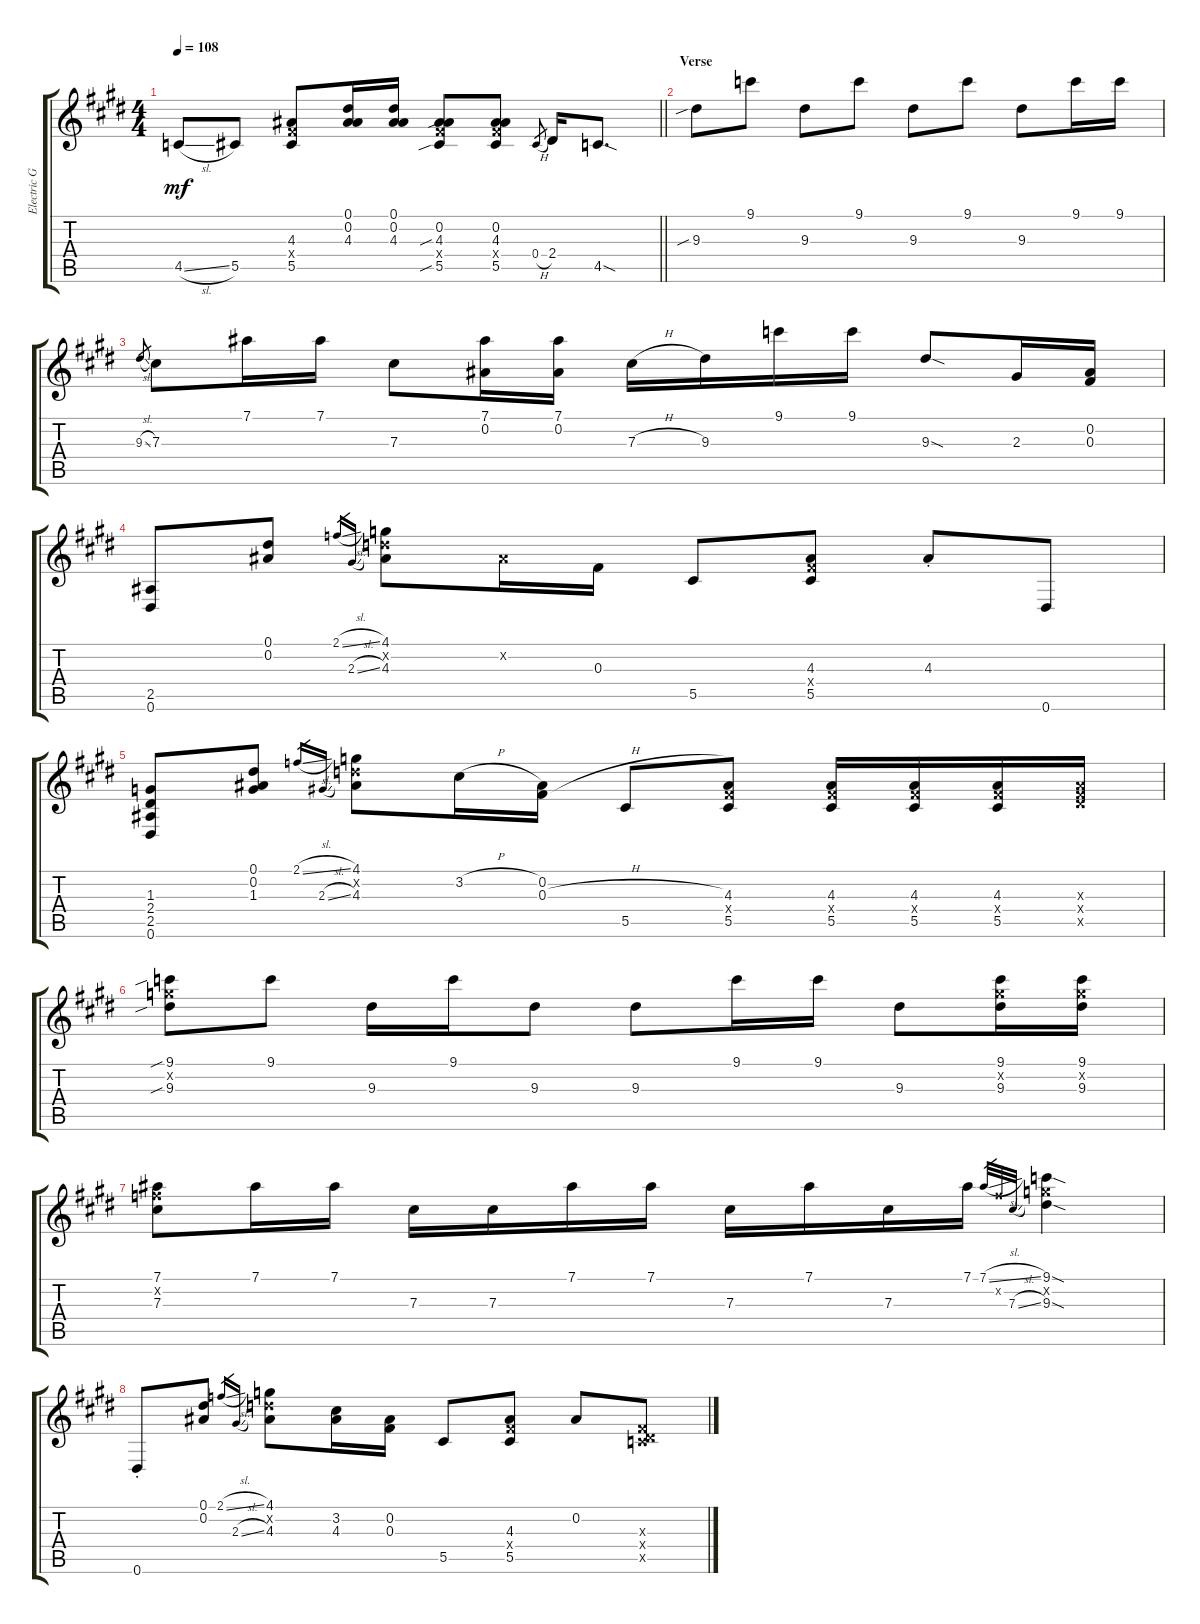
\track ("Electric Guitar 1" "Electric G") {instrument electricguitarclean}
\staff {score tabs}
\tuning (Eb4 Bb3 Gb3 Db3 Ab2 Eb2) {hide}
\ts (4 4)
\tempo 108
\clef g2
\barLineRight lightlight
\ks e
4.5{sl}.8{dy mf} 5.5.8 (4.3 5.4{x} 5.5).8 (0.1 0.2 4.3).16 (0.1 0.2 4.3).16 (0.2 4.3{sib} 5.4{x} 5.5{sib}).8 (0.2 4.3 5.4{x} 5.5).8 0.4{h}.8{gr} 2.4.16 4.5{sod}.8{d} |
\section ("" "Verse")
\ks c#minor
9.3{sib}.8 9.1.8 9.3.8 9.1.8 9.3.8 9.1.8 9.3.8 9.1.16 9.1.16 |
9.3{sl}.8{gr} 7.3.8 7.1.16 7.1.16 7.3.8 (7.1 0.2).16 (7.1 0.2).16 7.3{h}.16 9.3.16 9.1.16 9.1.16 9.3{sod}.8 2.3.16 (0.2 0.3).16 |
\ks e
(2.5 0.6).8 (0.1 0.2).8 2.1{sl}.16{gr} 2.3{sl}.16{gr} (4.1 4.2{x} 4.3).8 0.2{x}.16 0.3.16 5.5.8 (4.3 5.4{x} 5.5).8 4.3{st}.8 0.6.8 |
\ks c#minor
(1.3 2.4 2.5 0.6).8 (0.1 0.2 1.3).8 2.1{sl}.16{gr} 2.3{sl}.16{gr} (4.1 4.2{x} 4.3).8 3.2{h}.16 (0.2 0.3{h}).16 5.5.8 (4.3 5.4{x} 5.5).8 (4.3 5.4{x} 5.5).16 (4.3 5.4{x} 5.5).16 (4.3 5.4{x} 5.5).16 (4.3{x} 5.4{x} 7.5{x}).16 |
(9.1{sib} 9.2{x} 9.3{sib}).8 9.1.8 9.3.16 9.1.16 9.3.8 9.3.8 9.1.16 9.1.16 9.3.8 (9.1 9.2{x} 9.3).16 (9.1 9.2{x} 9.3).16 |
\ks e
(7.1 7.2{x} 7.3).8 7.1.16 7.1.16 7.3.16 7.3.16 7.1.16 7.1.16 7.3.16 7.1.16 7.3.16 7.1.16 7.1{sl}.32{gr} 7.2{x}.32{gr} 7.3{sl}.32{gr} (9.1{sod} 9.2{x} 9.3{sod}).4 |
\ks c#minor
0.6{st}.8 (0.1 0.2).8 2.1{sl}.16{gr} 2.3{sl}.16{gr} (4.1 4.2{x} 4.3).8 (3.2 4.3).16 (0.2 0.3).16 5.5.8 (4.3 5.4{x} 5.5).8 0.2.8 (0.3{x} 2.4{x} 4.5{x}).8
